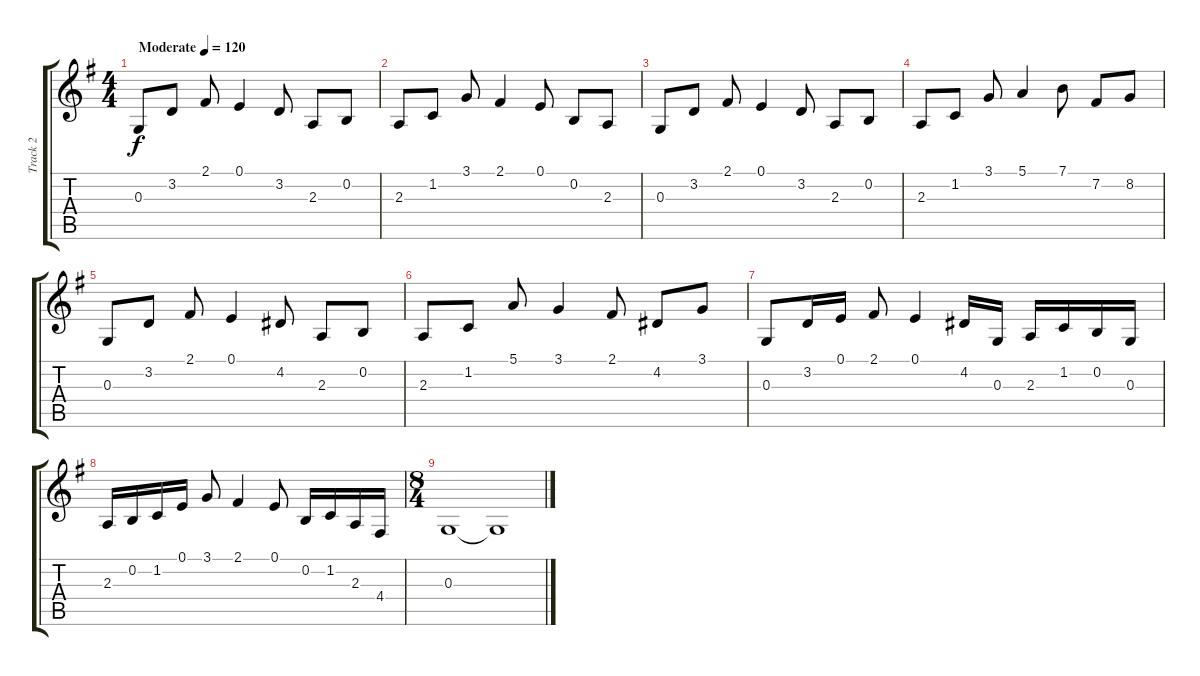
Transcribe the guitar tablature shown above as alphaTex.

\track ("Track 2" "Track 2") {instrument lead1square}
\staff {score tabs}
\tuning (E4 B3 G3 D3 A2 E2) {hide}
\ts (4 4)
\tempo (120 "Moderate")
\clef g2
\ks g
0.3.8{dy f instrument lead1square} 3.2.8 2.1.8 0.1.4 3.2.8 2.3.8 0.2.8 |
2.3.8 1.2.8 3.1.8 2.1.4 0.1.8 0.2.8 2.3.8 |
0.3.8 3.2.8 2.1.8 0.1.4 3.2.8 2.3.8 0.2.8 |
2.3.8 1.2.8 3.1.8 5.1.4 7.1.8 7.2.8 8.2.8 |
0.3.8 3.2.8 2.1.8 0.1.4 4.2.8 2.3.8 0.2.8 |
2.3.8 1.2.8 5.1.8 3.1.4 2.1.8 4.2.8 3.1.8 |
0.3.8 3.2.16 0.1.16 2.1.8 0.1.4 4.2.16 0.3.16 2.3.16 1.2.16 0.2.16 0.3.16 |
2.3.16 0.2.16 1.2.16 0.1.16 3.1.8 2.1.4 0.1.8 0.2.16 1.2.16 2.3.16 4.4.16 |
\ts (8 4)
0.3.1 0.3{t}.1
